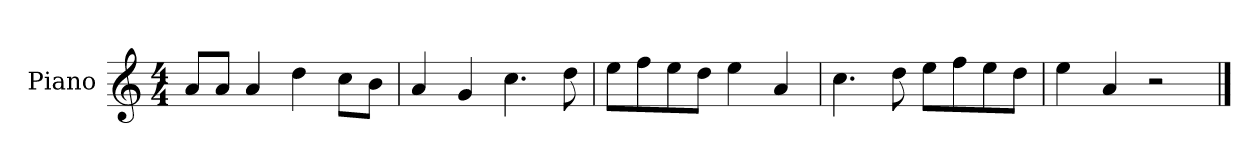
**kern
*part1
*staff1
*I"Piano
*I'P-no
*clefG2
*k[]
*M4/4
*MM90
=1
8a/L
8a/J
4a/
4dd\
8cc\L
8b\J
=2
4a/
4g/
4.cc\
8dd\
=3
8ee\L
8ff\
8ee\
8dd\J
4ee\
4a/
=4
4.cc\
8dd\
8ee\L
8ff\
8ee\
8dd\J
=5
4ee\
4a/
2r
==
*-
